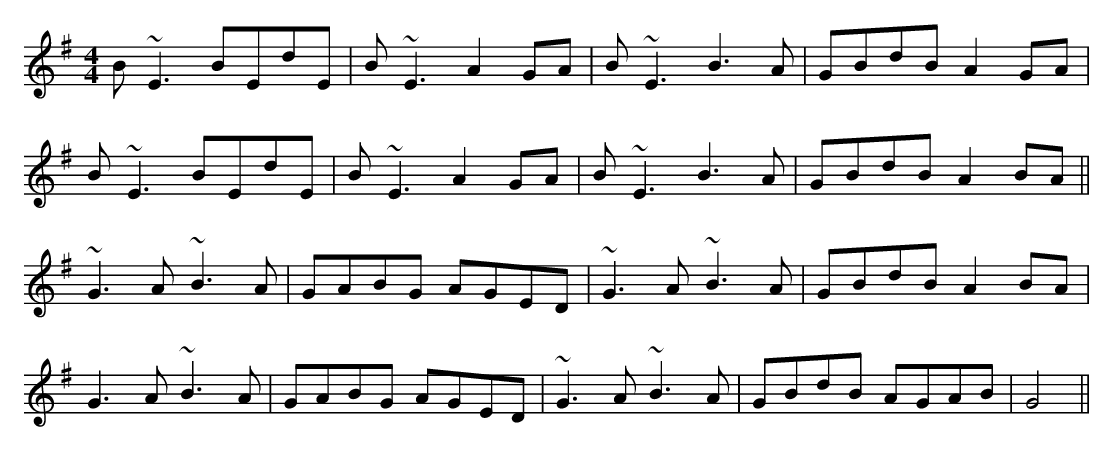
X:1
M:4/4
K:Emin
B ~E3 BEdE|B ~E3 A2 GA|B ~E3 B3 A| GBdB A2 GA|
B ~E3 BEdE|B ~E3 A2 GA|B ~E3 B3 A| GBdB A2 BA||
~G3 A ~B3 A|GABG AGED|~G3 A ~B3 A| GBdB A2 BA |
G3 A ~B3 A|GABG AGED|~G3 A ~B3 A| GBdB AGAB | G4 ||
